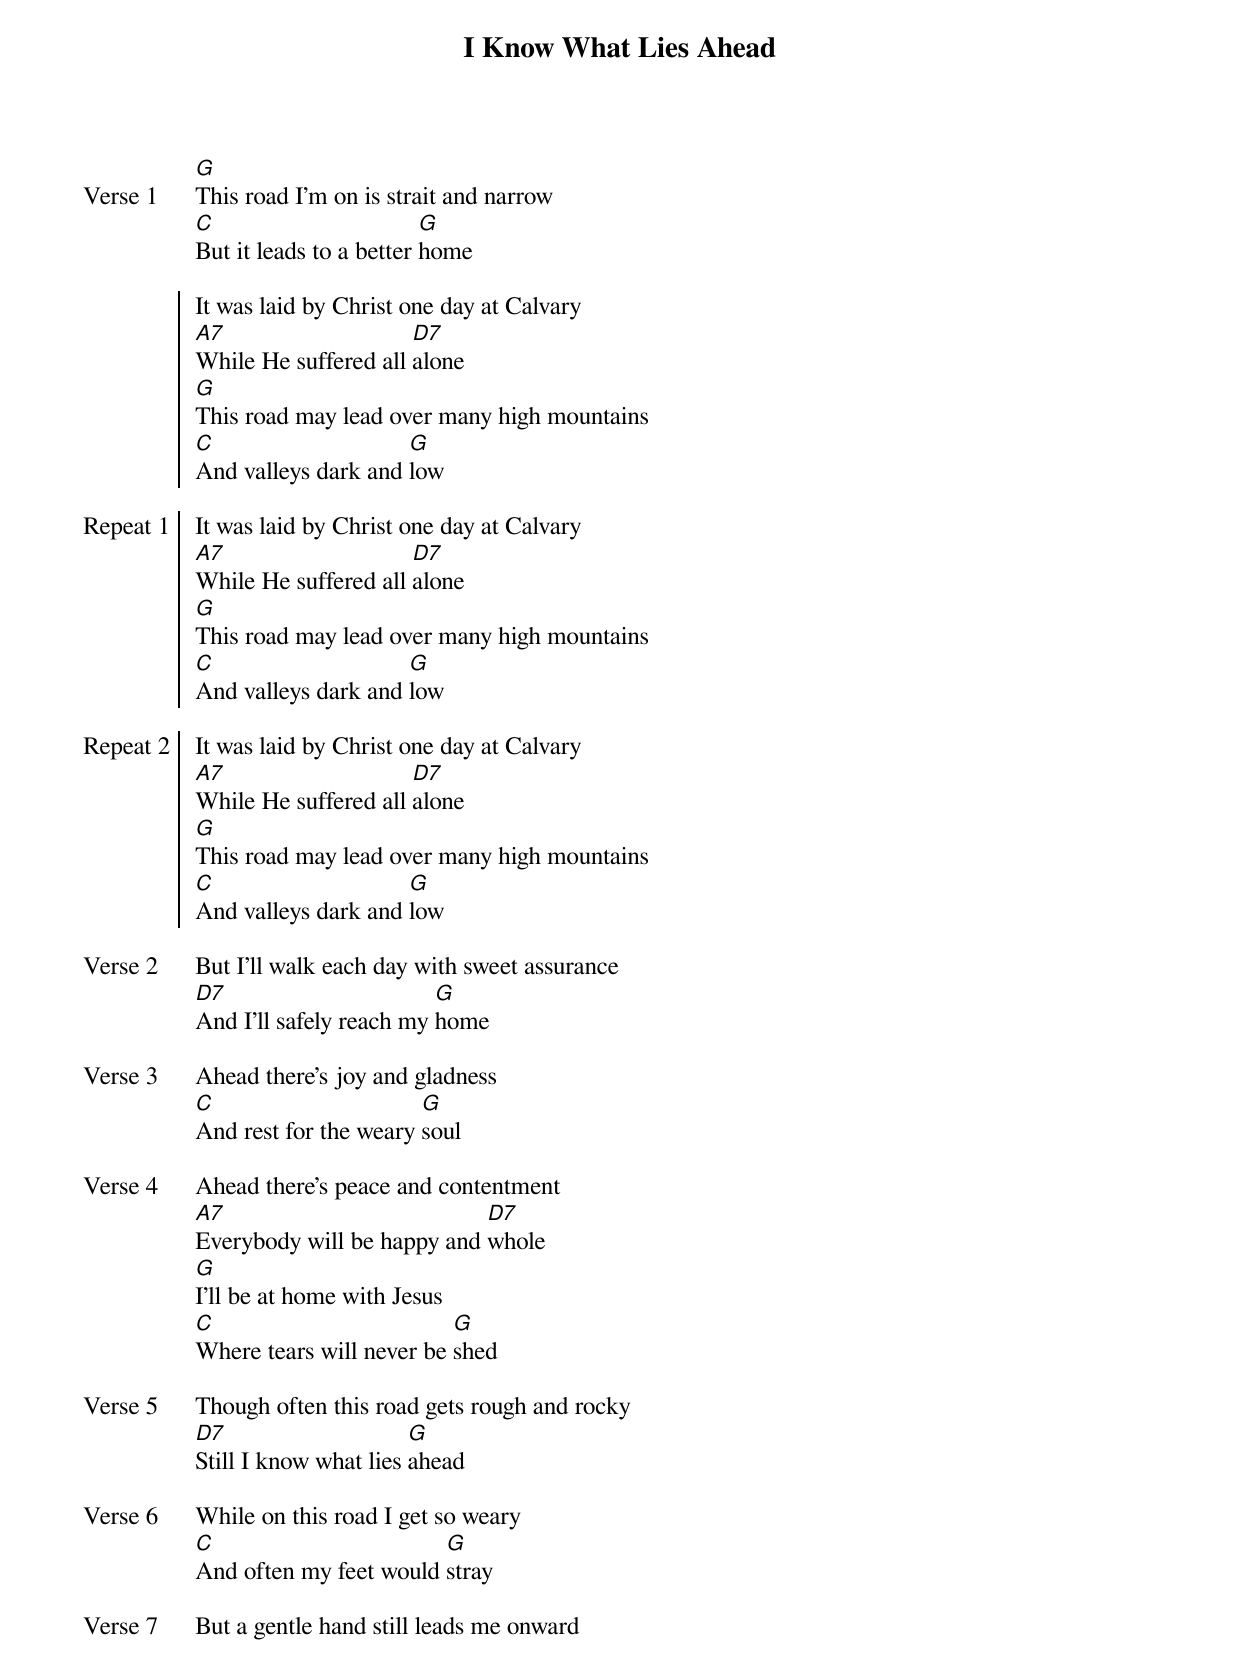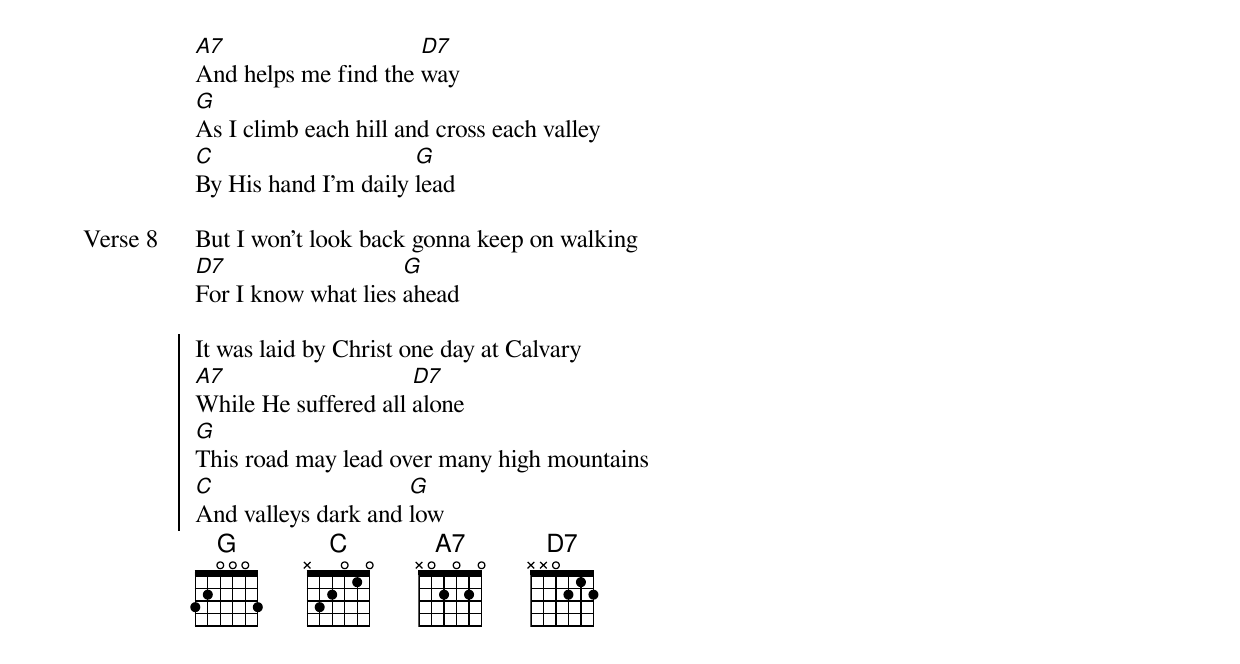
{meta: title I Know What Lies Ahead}
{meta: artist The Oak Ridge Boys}

{start_of_verse: Verse 1}
[G]This road I'm on is strait and narrow
[C]But it leads to a better [G]home
{end_of_verse}

{start_of_chorus}
It was laid by Christ one day at Calvary
[A7]While He suffered all [D7]alone
[G]This road may lead over many high mountains
[C]And valleys dark and [G]low
{end_of_chorus}

{start_of_chorus: Repeat 1}
It was laid by Christ one day at Calvary
[A7]While He suffered all [D7]alone
[G]This road may lead over many high mountains
[C]And valleys dark and [G]low
{end_of_chorus}

{start_of_chorus: Repeat 2}
It was laid by Christ one day at Calvary
[A7]While He suffered all [D7]alone
[G]This road may lead over many high mountains
[C]And valleys dark and [G]low
{end_of_chorus}

{start_of_verse: Verse 2}
But I'll walk each day with sweet assurance
[D7]And I’ll safely reach my [G]home
{end_of_verse}

{start_of_verse: Verse 3}
Ahead there's joy and gladness
[C]And rest for the weary [G]soul
{end_of_verse}

{start_of_verse: Verse 4}
Ahead there's peace and contentment
[A7]Everybody will be happy and [D7]whole
[G]I'll be at home with Jesus
[C]Where tears will never be [G]shed
{end_of_verse}

{start_of_verse: Verse 5}
Though often this road gets rough and rocky
[D7]Still I know what lies [G]ahead
{end_of_verse}

{start_of_verse: Verse 6}
While on this road I get so weary
[C]And often my feet would [G]stray
{end_of_verse}

{start_of_verse: Verse 7}
But a gentle hand still leads me onward
[A7]And helps me find the [D7]way
[G]As I climb each hill and cross each valley
[C]By His hand I'm daily [G]lead
{end_of_verse}

{start_of_verse: Verse 8}
But I won't look back gonna keep on walking
[D7]For I know what lies [G]ahead
{end_of_verse}

{start_of_chorus}
It was laid by Christ one day at Calvary
[A7]While He suffered all [D7]alone
[G]This road may lead over many high mountains
[C]And valleys dark and [G]low
{end_of_chorus}
